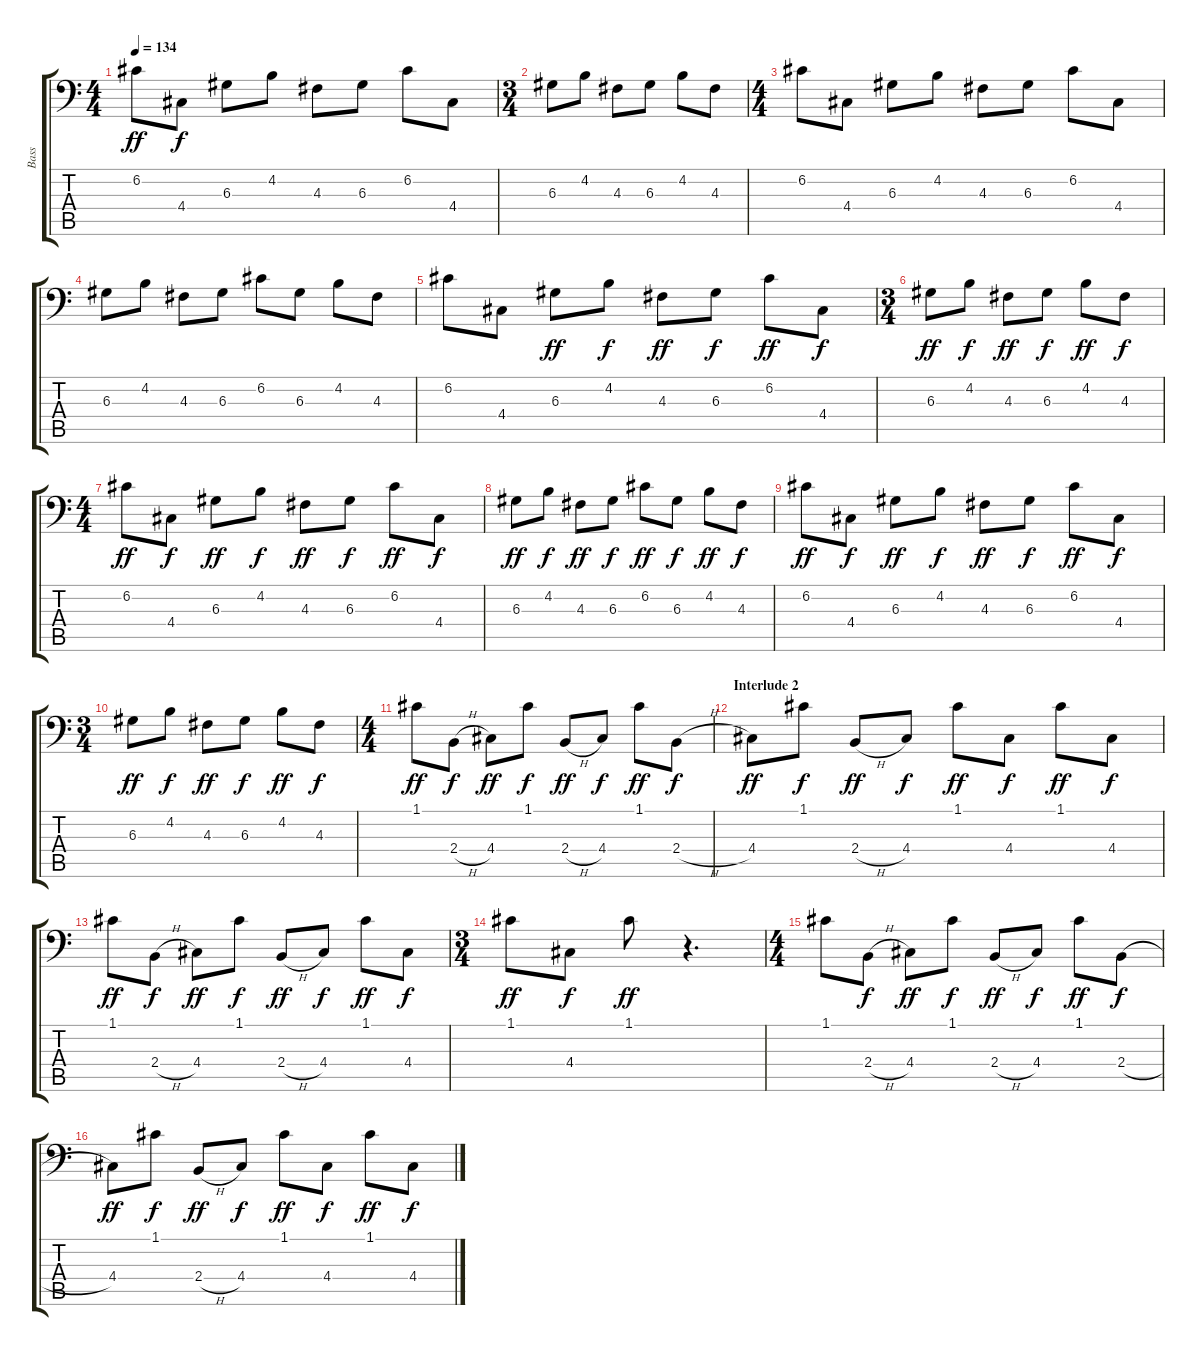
\track ("Bass" "Bass") {instrument electricbassfinger}
\staff {score tabs}
\tuning (C3 G2 D2 A1 E1 B0) {hide}
\ts (4 4)
\tempo 134
\clef f4
\ks c
6.2.8{dy ff} 4.4.8{dy f} 6.3.8 4.2.8 4.3.8 6.3.8 6.2.8 4.4.8 |
\ts (3 4)
6.3.8 4.2.8 4.3.8 6.3.8 4.2.8 4.3.8 |
\ts (4 4)
6.2.8 4.4.8 6.3.8 4.2.8 4.3.8 6.3.8 6.2.8 4.4.8 |
6.3.8 4.2.8 4.3.8 6.3.8 6.2.8 6.3.8 4.2.8 4.3.8 |
6.2.8 4.4.8 6.3.8{dy ff} 4.2.8{dy f} 4.3.8{dy ff} 6.3.8{dy f} 6.2.8{dy ff} 4.4.8{dy f} |
\ts (3 4)
6.3.8{dy ff} 4.2.8{dy f} 4.3.8{dy ff} 6.3.8{dy f} 4.2.8{dy ff} 4.3.8{dy f} |
\ts (4 4)
6.2.8{dy ff} 4.4.8{dy f} 6.3.8{dy ff} 4.2.8{dy f} 4.3.8{dy ff} 6.3.8{dy f} 6.2.8{dy ff} 4.4.8{dy f} |
6.3.8{dy ff} 4.2.8{dy f} 4.3.8{dy ff} 6.3.8{dy f} 6.2.8{dy ff} 6.3.8{dy f} 4.2.8{dy ff} 4.3.8{dy f} |
6.2.8{dy ff} 4.4.8{dy f} 6.3.8{dy ff} 4.2.8{dy f} 4.3.8{dy ff} 6.3.8{dy f} 6.2.8{dy ff} 4.4.8{dy f} |
\ts (3 4)
6.3.8{dy ff} 4.2.8{dy f} 4.3.8{dy ff} 6.3.8{dy f} 4.2.8{dy ff} 4.3.8{dy f} |
\ts (4 4)
1.1.8{dy ff} 2.4{h}.8{dy f} 4.4.8{dy ff} 1.1.8{dy f} 2.4{h}.8{dy ff} 4.4.8{dy f} 1.1.8{dy ff} 2.4{h}.8{dy f} |
\section ("" "Interlude 2")
4.4.8{dy ff} 1.1.8{dy f} 2.4{h}.8{dy ff} 4.4.8{dy f} 1.1.8{dy ff} 4.4.8{dy f} 1.1.8{dy ff} 4.4.8{dy f} |
1.1.8{dy ff} 2.4{h}.8{dy f} 4.4.8{dy ff} 1.1.8{dy f} 2.4{h}.8{dy ff} 4.4.8{dy f} 1.1.8{dy ff} 4.4.8{dy f} |
\ts (3 4)
1.1.8{dy ff} 4.4.8{dy f} 1.1.8{dy ff} r.4{d} |
\ts (4 4)
1.1.8 2.4{h}.8{dy f} 4.4.8{dy ff} 1.1.8{dy f} 2.4{h}.8{dy ff} 4.4.8{dy f} 1.1.8{dy ff} 2.4{h}.8{dy f} |
4.4.8{dy ff} 1.1.8{dy f} 2.4{h}.8{dy ff} 4.4.8{dy f} 1.1.8{dy ff} 4.4.8{dy f} 1.1.8{dy ff} 4.4.8{dy f}
